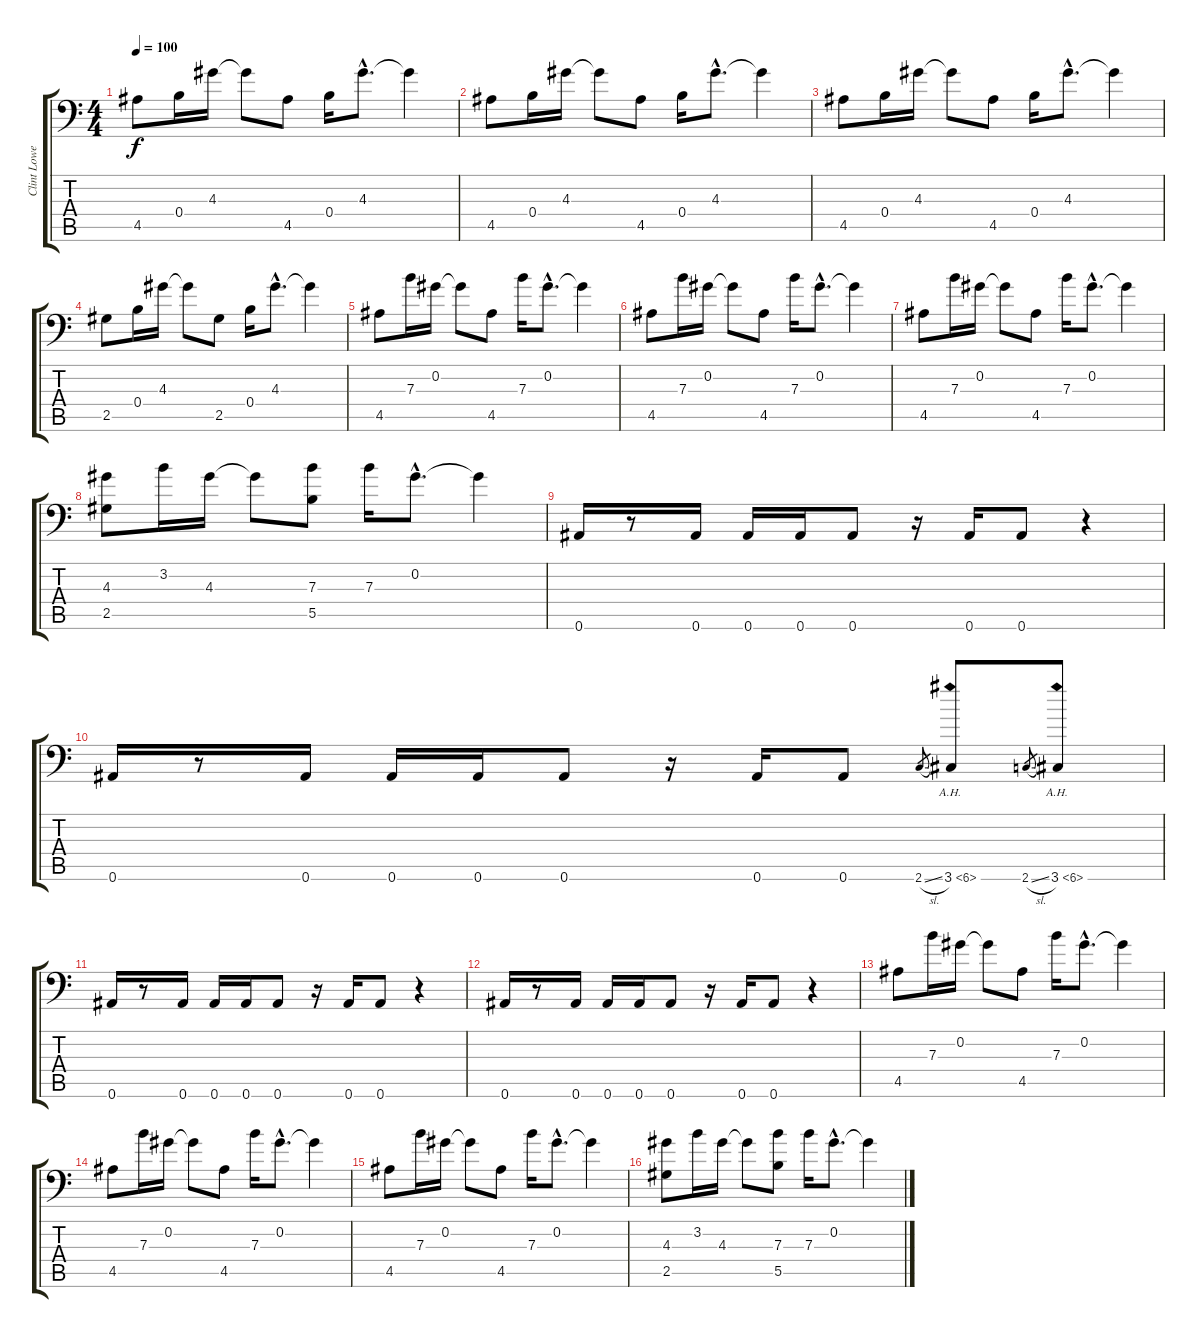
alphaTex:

\track ("Clint Lowery - Guitar" "Clint Lowe") {instrument distortionguitar}
\staff {score tabs}
\tuning (Db4 Ab3 E3 B2 Gb2 Bb1) {hide}
\ts (4 4)
\tempo 100
\clef f4
\ks c
4.5.8{dy f volume 13 instrument electricguitarclean} 0.4.16 4.3.16 4.3{t}.8 4.5.8 0.4.16 4.3{hac}.8{d} 4.3{t}.4 |
4.5.8{volume 13 instrument electricguitarclean} 0.4.16 4.3.16 4.3{t}.8 4.5.8 0.4.16 4.3{hac}.8{d} 4.3{t}.4 |
4.5.8{volume 13 instrument electricguitarclean} 0.4.16 4.3.16 4.3{t}.8 4.5.8 0.4.16 4.3{hac}.8{d} 4.3{t}.4 |
2.5.8{volume 13 instrument electricguitarclean} 0.4.16 4.3.16 4.3{t}.8 2.5.8 0.4.16 4.3{hac}.8{d} 4.3{t}.4 |
4.5.8{volume 13 instrument electricguitarclean} 7.3.16 0.2.16 0.2{t}.8 4.5.8 7.3.16 0.2{hac}.8{d} 0.2{t}.4 |
4.5.8{volume 13 instrument electricguitarclean} 7.3.16 0.2.16 0.2{t}.8 4.5.8 7.3.16 0.2{hac}.8{d} 0.2{t}.4 |
4.5.8{volume 13 instrument electricguitarclean} 7.3.16 0.2.16 0.2{t}.8 4.5.8 7.3.16 0.2{hac}.8{d} 0.2{t}.4 |
(4.3 2.5).8{volume 13 instrument electricguitarclean} 3.2.16 4.3.16 4.3{t}.8 (7.3 5.5).8 7.3.16 0.2{hac}.8{d} 0.2{t}.4 |
0.6.16{volume 11 instrument distortionguitar} r.8 0.6.16 0.6.16 0.6.16 0.6.8 r.16 0.6.16 0.6.8 r.4 |
0.6.16{volume 11 instrument distortionguitar} r.8 0.6.16 0.6.16 0.6.16 0.6.8 r.16 0.6.16 0.6.8 2.6{sl}.8{gr} 3.6{ah 3}.8 2.6{sl}.8{gr} 3.6{ah 3}.8 |
0.6.16{volume 11 instrument distortionguitar} r.8 0.6.16 0.6.16 0.6.16 0.6.8 r.16 0.6.16 0.6.8 r.4 |
0.6.16{volume 11 instrument distortionguitar} r.8 0.6.16 0.6.16 0.6.16 0.6.8 r.16 0.6.16 0.6.8 r.4 |
4.5.8{volume 13 instrument electricguitarclean} 7.3.16 0.2.16 0.2{t}.8 4.5.8 7.3.16 0.2{hac}.8{d} 0.2{t}.4 |
4.5.8{volume 13 instrument electricguitarclean} 7.3.16 0.2.16 0.2{t}.8 4.5.8 7.3.16 0.2{hac}.8{d} 0.2{t}.4 |
4.5.8{volume 13 instrument electricguitarclean} 7.3.16 0.2.16 0.2{t}.8 4.5.8 7.3.16 0.2{hac}.8{d} 0.2{t}.4 |
(4.3 2.5).8{volume 13 instrument electricguitarclean} 3.2.16 4.3.16 4.3{t}.8 (7.3 5.5).8 7.3.16 0.2{hac}.8{d} 0.2{t}.4
